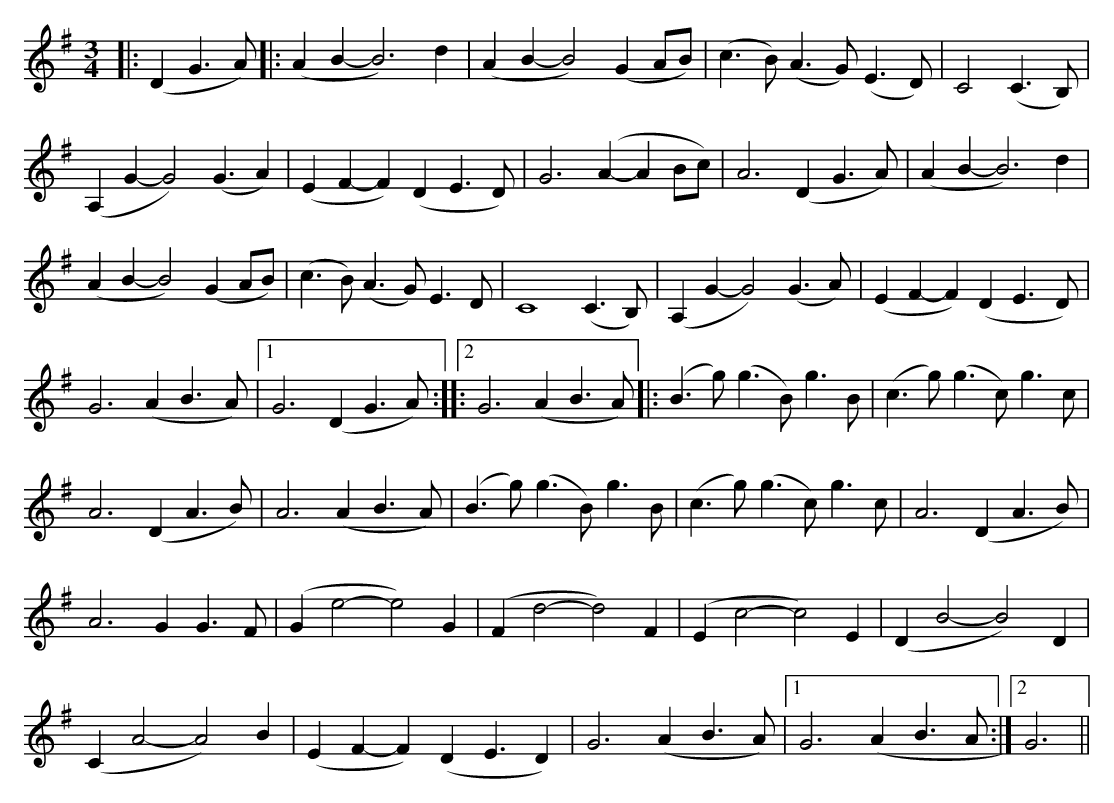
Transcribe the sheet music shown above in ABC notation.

X:1
M:3/4
K:G
|:(D2G3A)|:(A2B2-B6) d2|(A2B2-B4)(G2AB)|(c3B) (A3G) (E3D)|C4(C3B,)|
(A,2G2-G4) (G3A2)|(E2F2-F2) (D2E3D)|G6 (A2-A2Bc)|A6(D2G3A)|(A2B2-B6) d2|
(A2B2-B4) (G2AB)|(c3B) (A3G) E3D|C8(C3B,)|(A,2G2-G4) (G3A)|(E2F2- F2)(D2 E3-D)|
G6(A2B3-A)|1 G6(D2G3A):|:2G6(A2B3A)|:(B3g) (g3B) g3B|(c3g) (g3c) g3c|
A6(D2A3B)|A6(A2B3-A)|(B3g) (g3B) g3B|(c3g) (g3c) g3c|A6(D2A3B)|
A6G2 G3F|(G2e4-e4) G2|(F2d4-d4) F2|(E2c4-c4)E2|(D2B4-B4)D2|
(C2A4-A4)B2|(E2F2 -F2)(D2 E3D2)|G6(A2B3A)|1 G6(A2B3A:|2 G6||
